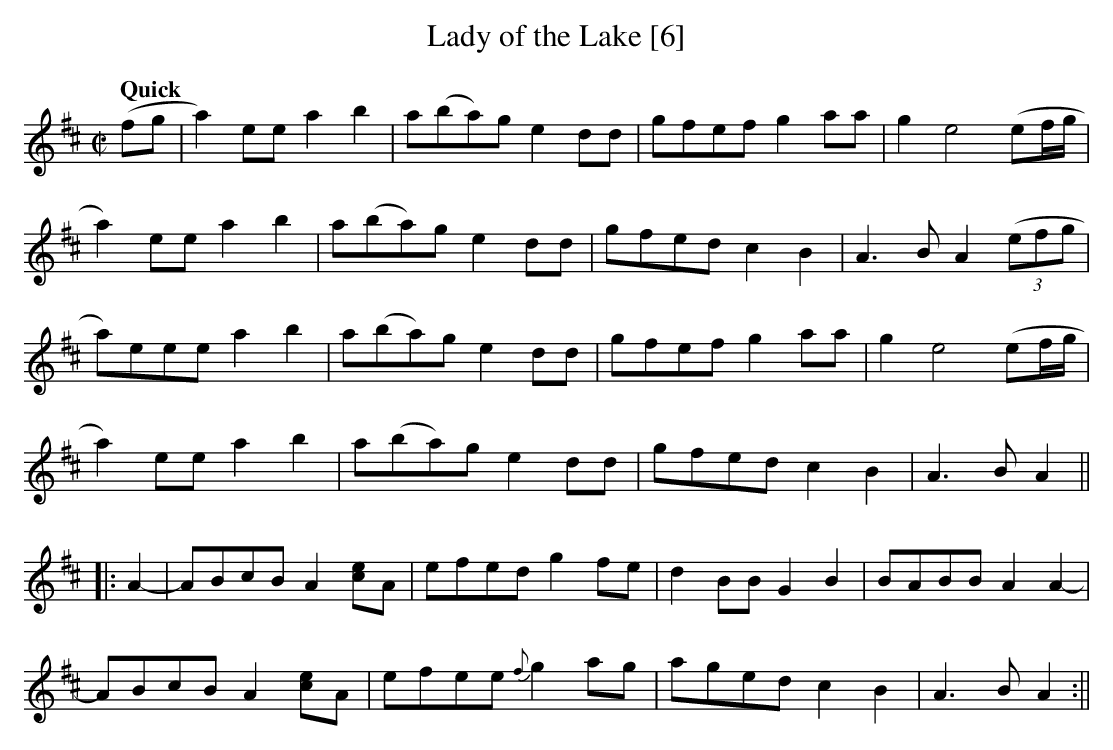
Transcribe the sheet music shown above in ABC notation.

X:1
T:Lady of the Lake [6]
M:C|
L:1/8
Q:"Quick"
K:Amix
(fg|a2)ee a2b2|a(ba)g e2dd|gfef g2aa|g2 e4(ef/g/|
a2)ee a2b2|a(ba)g e2dd|gfed c2B2|A3B A2((3efg|
a)eee a2b2|a(ba)g e2dd|gfef g2aa|g2 e4 (ef/g/|
a2)ee a2b2|a(ba)g e2dd|gfed c2B2|A3B A2||
|:A2-|ABcB A2[ce]A|efed g2fe|d2BBG2 B2|BABB A2A2-|
ABcB A2[ce]A|efee {f}g2ag|agedc2B2|A3B A2:||
